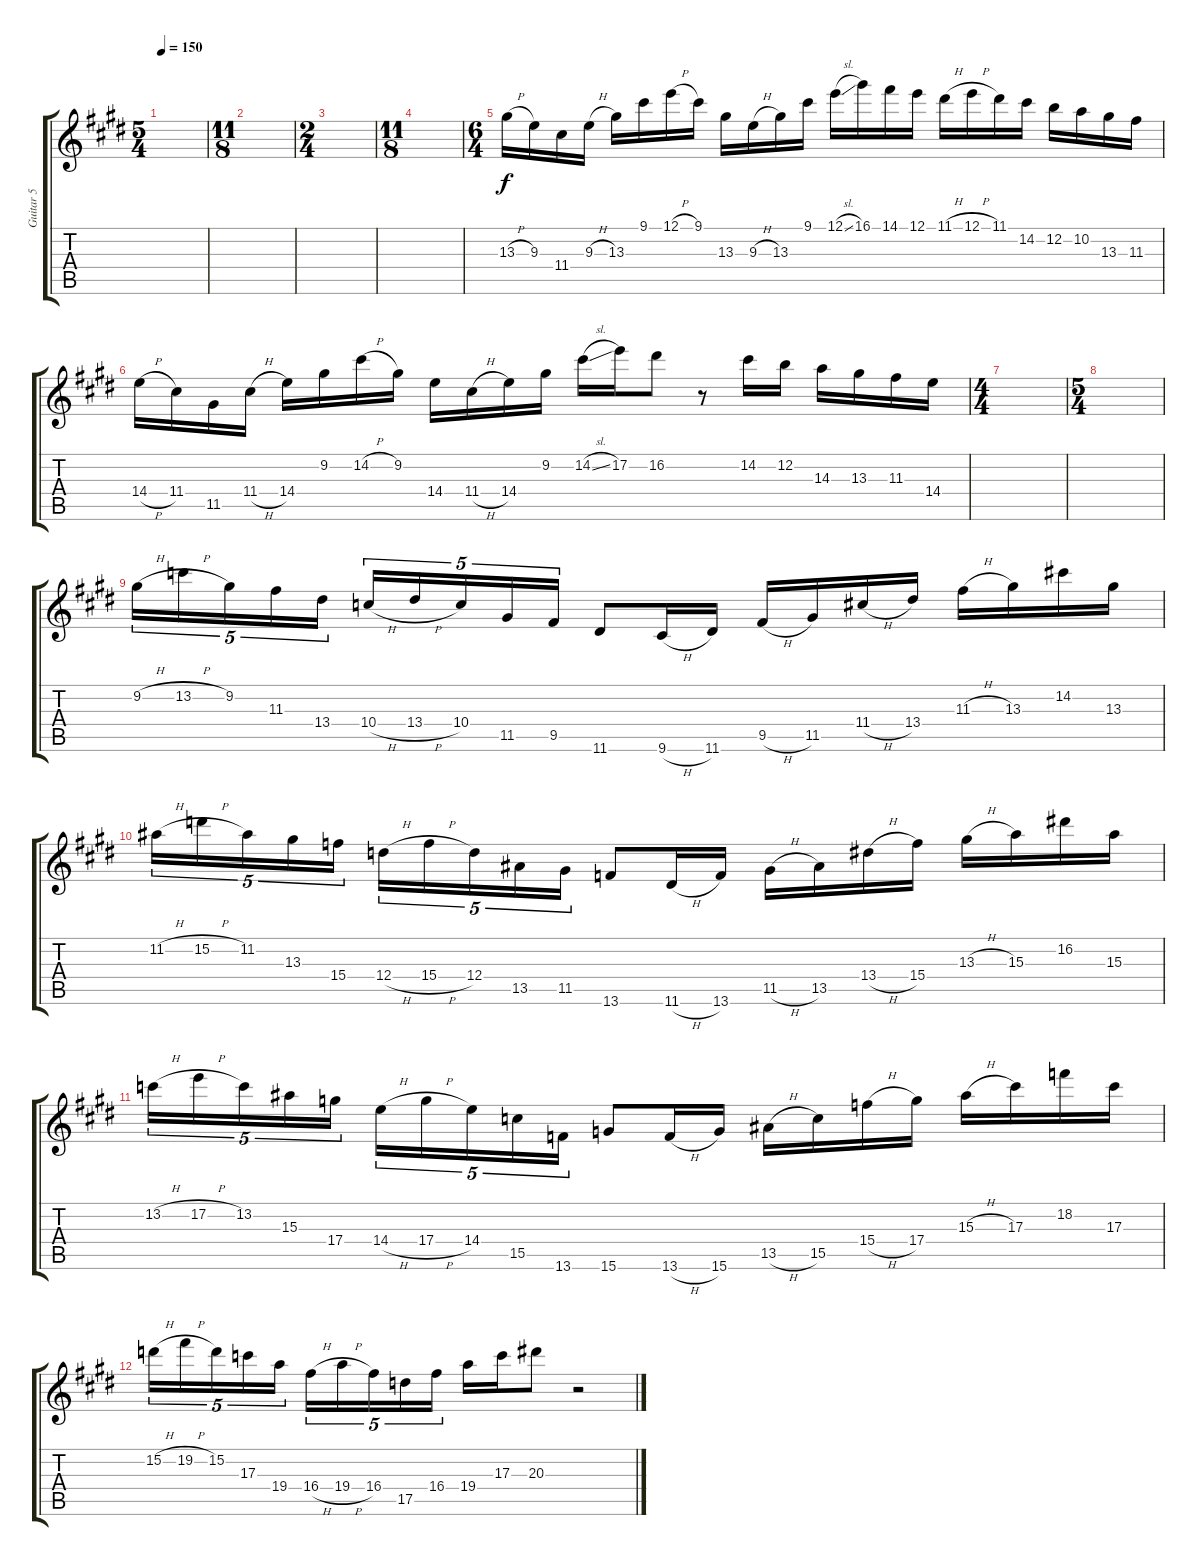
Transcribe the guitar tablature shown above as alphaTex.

\track ("Guitar 5" "Guitar 5") {instrument distortionguitar}
\staff {score tabs}
\tuning (E4 B3 G3 D3 A2 E2) {hide}
\ts (5 4)
\tempo 150
\clef g2
\ks e
|
\ts (11 8)
\section ("" "")
|
\ts (2 4)
|
\ts (11 8)
|
\ts (6 4)
13.3{h}.16{dy f volume 14 balance 14 instrument distortionguitar} 9.3.16 11.4.16 9.3{h}.16 13.3.16 9.1.16 12.1{h}.16 9.1.16 13.3.16 9.3{h}.16 13.3.16 9.1.16 12.1{sl}.16 16.1.16 14.1.16 12.1.16 11.1{h}.16 12.1{h}.16 11.1.16 14.2.16 12.2.16 10.2.16 13.3.16 11.3.16 |
14.4{h}.16 11.4.16 11.5.16 11.4{h}.16 14.4.16 9.2.16 14.2{h}.16 9.2.16 14.4.16 11.4{h}.16 14.4.16 9.2.16 14.2{sl}.16 17.2.16 16.2.8 r.8 14.2.16 12.2.16 14.3.16 13.3.16 11.3.16 14.4.16 |
\ts (4 4)
|
\ts (5 4)
|
9.2{h}.16{tu (5 4)} 13.2{h}.16{tu (5 4)} 9.2.16{tu (5 4)} 11.3.16{tu (5 4)} 13.4.16{tu (5 4)} 10.4{h}.16{tu (5 4)} 13.4{h}.16{tu (5 4)} 10.4.16{tu (5 4)} 11.5.16{tu (5 4)} 9.5.16{tu (5 4)} 11.6.8 9.6{h}.16 11.6.16 9.5{h}.16 11.5.16 11.4{h}.16 13.4.16 11.3{h}.16 13.3.16 14.2.16 13.3.16 |
11.2{h}.16{tu (5 4)} 15.2{h}.16{tu (5 4)} 11.2.16{tu (5 4)} 13.3.16{tu (5 4)} 15.4.16{tu (5 4)} 12.4{h}.16{tu (5 4)} 15.4{h}.16{tu (5 4)} 12.4.16{tu (5 4)} 13.5.16{tu (5 4)} 11.5.16{tu (5 4)} 13.6.8 11.6{h}.16 13.6.16 11.5{h}.16 13.5.16 13.4{h}.16 15.4.16 13.3{h}.16 15.3.16 16.2.16 15.3.16 |
13.2{h}.16{tu (5 4)} 17.2{h}.16{tu (5 4)} 13.2.16{tu (5 4)} 15.3.16{tu (5 4)} 17.4.16{tu (5 4)} 14.4{h}.16{tu (5 4)} 17.4{h}.16{tu (5 4)} 14.4.16{tu (5 4)} 15.5.16{tu (5 4)} 13.6.16{tu (5 4)} 15.6.8 13.6{h}.16 15.6.16 13.5{h}.16 15.5.16 15.4{h}.16 17.4.16 15.3{h}.16 17.3.16 18.2.16 17.3.16 |
15.2{h}.16{tu (5 4)} 19.2{h}.16{tu (5 4)} 15.2.16{tu (5 4)} 17.3.16{tu (5 4)} 19.4.16{tu (5 4)} 16.4{h}.16{tu (5 4)} 19.4{h}.16{tu (5 4)} 16.4.16{tu (5 4)} 17.5.16{tu (5 4)} 16.4.16{tu (5 4)} 19.4.16 17.3.16 20.3.8 r.2
